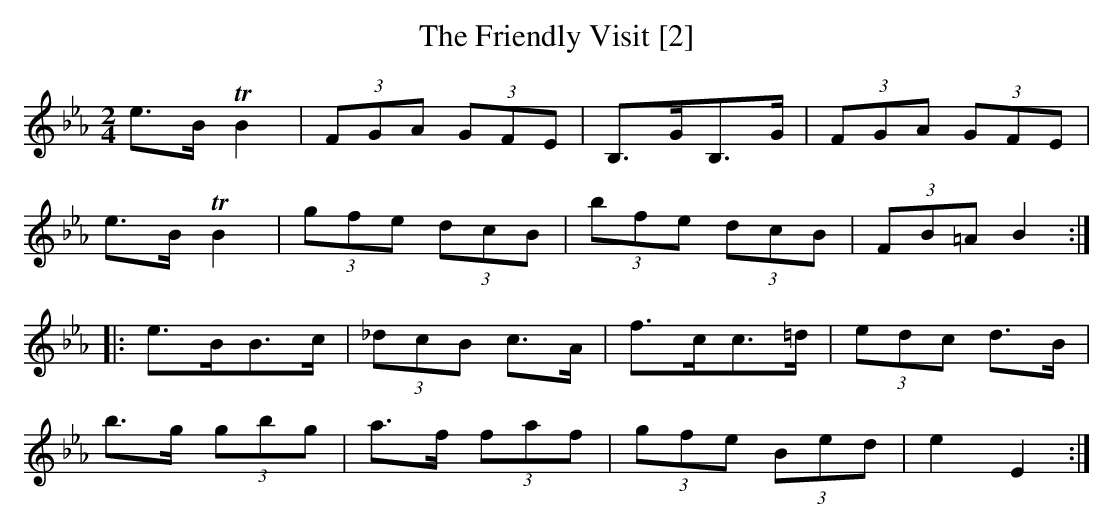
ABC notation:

X:1
T:Friendly Visit [2], The
M:2/4
L:1/8
K:Eb
e>B TB2|(3FGA (3GFE|B,>GB,>G|(3FGA (3GFE|
e>B TB2|(3gfe (3dcB|(3bfe (3dcB|(3FB=A B2:|
|:e>BB>c|(3_dcB c>A|f>cc>=d|(3edc d>B|
b>g (3gbg|a>f (3faf|(3gfe (3Bed|e2E2:|]
